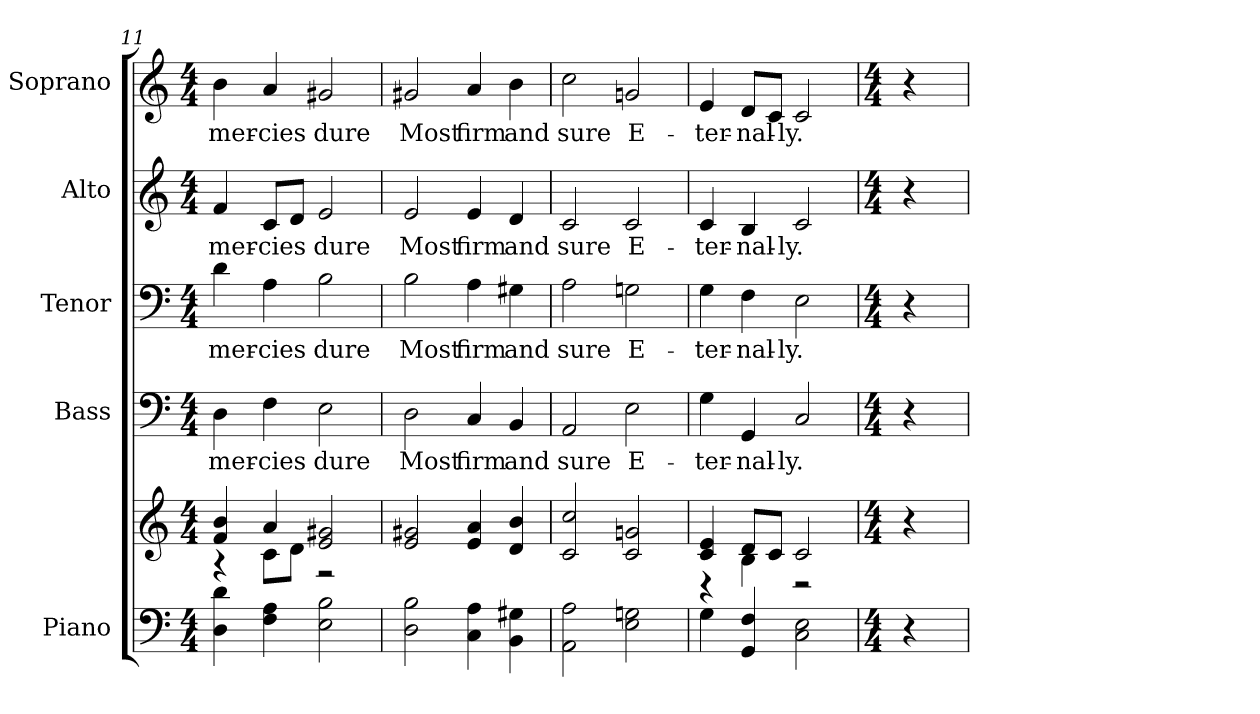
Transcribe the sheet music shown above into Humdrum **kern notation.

**kern	**kern	**kern	**text	**kern	**text	**kern	**text	**kern	**text
*part5	*part5	*part4	*part4	*part3	*part3	*part2	*part2	*part1	*part1
*staff6	*staff5	*staff4	*staff4	*staff3	*staff3	*staff2	*staff2	*staff1	*staff1
*I"Piano	*	*I"Bass	*	*I"Tenor	*	*I"Alto	*	*I"Soprano	*
*I'Pno.	*	*I'B.	*	*I'T.	*	*I'A.	*	*I'S.	*
!!LO:PB:g=z
*clefF4	*clefG2	*clefF4	*	*clefF4	*	*clefG2	*	*clefG2	*
*k[]	*k[]	*k[]	*	*k[]	*	*k[]	*	*k[]	*
*C:	*C:	*C:	*	*C:	*	*C:	*	*C:	*
*M4/4	*M4/4	*M4/4	*	*M4/4	*	*M4/4	*	*M4/4	*
=11	=11	=11	=11	=11	=11	=11	=11	=11	=11
*	*^	*	*	*	*	*	*	*	*
!	!	!	!	!LO:LY:b:color=#000000	!	!	!	!	!	!
!	!	!	!	!	!	!LO:LY:b:color=#000000	!	!	!	!
!	!	!	!	!	!	!	!	!LO:LY:b:color=#000000	!	!
!	!	!	!	!	!	!	!	!	!	!LO:LY:b:color=#000000
4Di\ 4di	4fi/ 4bi	4r	4Di\	mer-	4di\	mer-	4fi/	mer-	4bi\	mer-
!	!	!	!	!LO:LY:b:color=#000000	!	!	!	!	!	!
!	!	!	!	!	!	!LO:LY:b:color=#000000	!	!	!	!
!	!	!	!	!	!	!	!	!LO:LY:b:color=#000000	!	!
!	!	!	!	!	!	!	!	!	!	!LO:LY:b:color=#000000
4Fi\ 4Ai	4ai/	8ci\L	4Fi\	-cies	4Ai\	-cies	8ci/L	-cies	4ai/	-cies
.	.	8di\J	.	.	.	.	8di/J	.	.	.
!	!	!	!	!LO:LY:b:color=#000000	!	!	!	!	!	!
!	!	!	!	!	!	!LO:LY:b:color=#000000	!	!	!	!
!	!	!	!	!	!	!	!	!LO:LY:b:color=#000000	!	!
!	!	!	!	!	!	!	!	!	!	!LO:LY:b:color=#000000
2Ei\ 2Bi	2ei/ 2g#Xi	2r	2Ei\	dure	2Bi\	dure	2ei/	dure	2g#Xi/	dure
*	*v	*v	*	*	*	*	*	*	*	*
=12	=12	=12	=12	=12	=12	=12	=12	=12	=12
*	*^	*	*	*	*	*	*	*	*
!	!	!	!	!LO:LY:b:color=#000000	!	!	!	!	!	!
*	*v	*v	*	*	*	*	*	*	*	*
*	*^	*	*	*	*	*	*	*	*
!	!	!	!	!	!	!LO:LY:b:color=#000000	!	!	!	!
*	*v	*v	*	*	*	*	*	*	*	*
*	*^	*	*	*	*	*	*	*	*
!	!	!	!	!	!	!	!	!LO:LY:b:color=#000000	!	!
*	*v	*v	*	*	*	*	*	*	*	*
*	*^	*	*	*	*	*	*	*	*
!	!	!	!	!	!	!	!	!	!	!LO:LY:b:color=#000000
*	*v	*v	*	*	*	*	*	*	*	*
2Di\ 2Bi	2ei/ 2g#Xi	2Di\	Most	2Bi\	Most	2ei/	Most	2g#Xi/	Most
!	!	!	!LO:LY:b:color=#000000	!	!	!	!	!	!
!	!	!	!	!	!LO:LY:b:color=#000000	!	!	!	!
!	!	!	!	!	!	!	!LO:LY:b:color=#000000	!	!
!	!	!	!	!	!	!	!	!	!LO:LY:b:color=#000000
4Ci\ 4Ai	4ei/ 4ai	4Ci/	firm	4Ai\	firm	4ei/	firm	4ai/	firm
!	!	!	!LO:LY:b:color=#000000	!	!	!	!	!	!
!	!	!	!	!	!LO:LY:b:color=#000000	!	!	!	!
!	!	!	!	!	!	!	!LO:LY:b:color=#000000	!	!
!	!	!	!	!	!	!	!	!	!LO:LY:b:color=#000000
4BBi\ 4G#Xi	4di/ 4bi	4BBi/	and	4G#Xi\	and	4di/	and	4bi\	and
!!LO:PB:g=z
=13	=13	=13	=13	=13	=13	=13	=13	=13	=13
!	!	!	!LO:LY:b:color=#000000	!	!	!	!	!	!
!	!	!	!	!	!LO:LY:b:color=#000000	!	!	!	!
!	!	!	!	!	!	!	!LO:LY:b:color=#000000	!	!
!	!	!	!	!	!	!	!	!	!LO:LY:b:color=#000000
2AAi\ 2Ai	2ci/ 2cci	2AAi/	sure	2Ai\	sure	2ci/	sure	2cci\	sure
!	!	!	!LO:LY:b:color=#000000	!	!	!	!	!	!
!	!	!	!	!	!LO:LY:b:color=#000000	!	!	!	!
!	!	!	!	!	!	!	!LO:LY:b:color=#000000	!	!
!	!	!	!	!	!	!	!	!	!LO:LY:b:color=#000000
2Ei\ 2Gni	2ci/ 2gni	2Ei\	E-	2Gni\	E-	2ci/	E-	2gni/	E-
=14	=14	=14	=14	=14	=14	=14	=14	=14	=14
*	*^	*	*	*	*	*	*	*	*
!	!	!	!	!LO:LY:b:color=#000000	!	!	!	!	!	!
!	!	!	!	!	!	!LO:LY:b:color=#000000	!	!	!	!
!	!	!	!	!	!	!	!	!LO:LY:b:color=#000000	!	!
!	!	!	!	!	!	!	!	!	!	!LO:LY:b:color=#000000
4Gi\	4ci/ 4ei	4r	4Gi\	-ter-	4Gi\	-ter-	4ci/	-ter-	4ei/	-ter-
!	!	!	!	!LO:LY:b:color=#000000	!	!	!	!	!	!
!	!	!	!	!	!	!LO:LY:b:color=#000000	!	!	!	!
!	!	!	!	!	!	!	!	!LO:LY:b:color=#000000	!	!
!	!	!	!	!	!	!	!	!	!	!LO:LY:b:color=#000000
4GGi/ 4Fi	8di/L	4Bi\	4GGi/	-nal-	4Fi\	-nal-	4Bi/	-nal-	8di/L	-nal-
.	8ci/J	.	.	.	.	.	.	.	8ci/J	.
!	!	!	!	!LO:LY:b:color=#000000	!	!	!	!	!	!
!	!	!	!	!	!	!LO:LY:b:color=#000000	!	!	!	!
!	!	!	!	!	!	!	!	!LO:LY:b:color=#000000	!	!
!	!	!	!	!	!	!	!	!	!	!LO:LY:b:color=#000000
2Ci\ 2Ei	2ci/	2r	2Ci/	-ly.	2Ei\	-ly.	2ci/	-ly.	2ci/	-ly.
*	*v	*v	*	*	*	*	*	*	*	*
!!LO:PB:g=z
=15	=15	=15	=15	=15	=15	=15	=15	=15	=15
*M4/4	*M4/4	*M4/4	*	*M4/4	*	*M4/4	*	*M4/4	*
4r	4r	4r	.	4r	.	4r	.	4r	.
=	=	=	=	=	=	=	=	=	=
*-	*-	*-	*-	*-	*-	*-	*-	*-	*-
